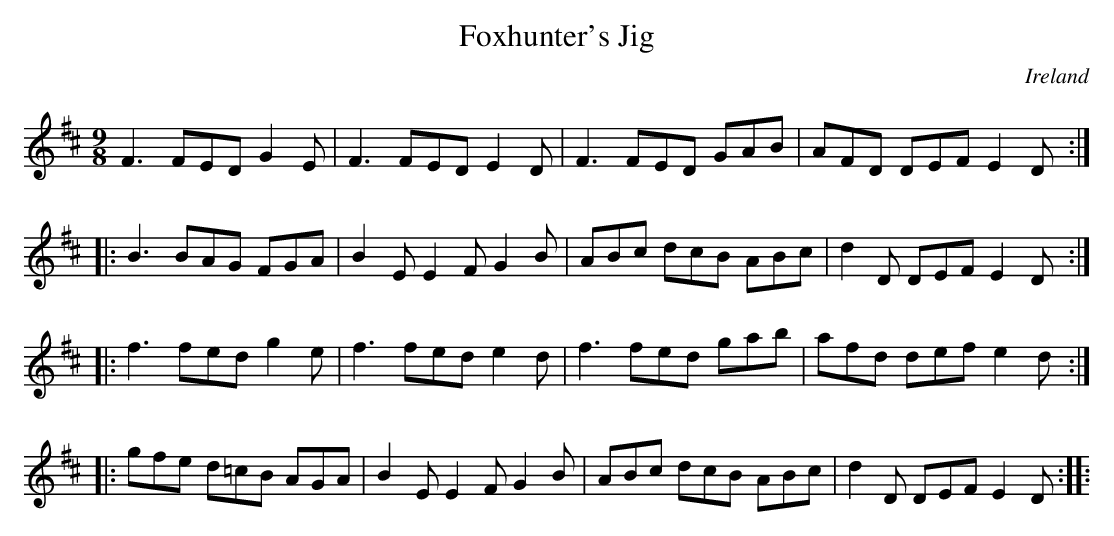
X:1
T:Foxhunter's Jig
O:Ireland
M:9/8
K:D
F3 FED G2E|F3 FED E2D|F3 FED GAB|AFD DEF E2D::
B3 BAG FGA|B2E E2F G2B|ABc dcB ABc|d2D DEF E2D::
f3 fed g2e|f3 fed e2d|f3 fed gab|afd def e2d::
gfe d=cB AGA|B2E E2F G2B|\
ABc dcB ABc|d2D DEF E2D::
